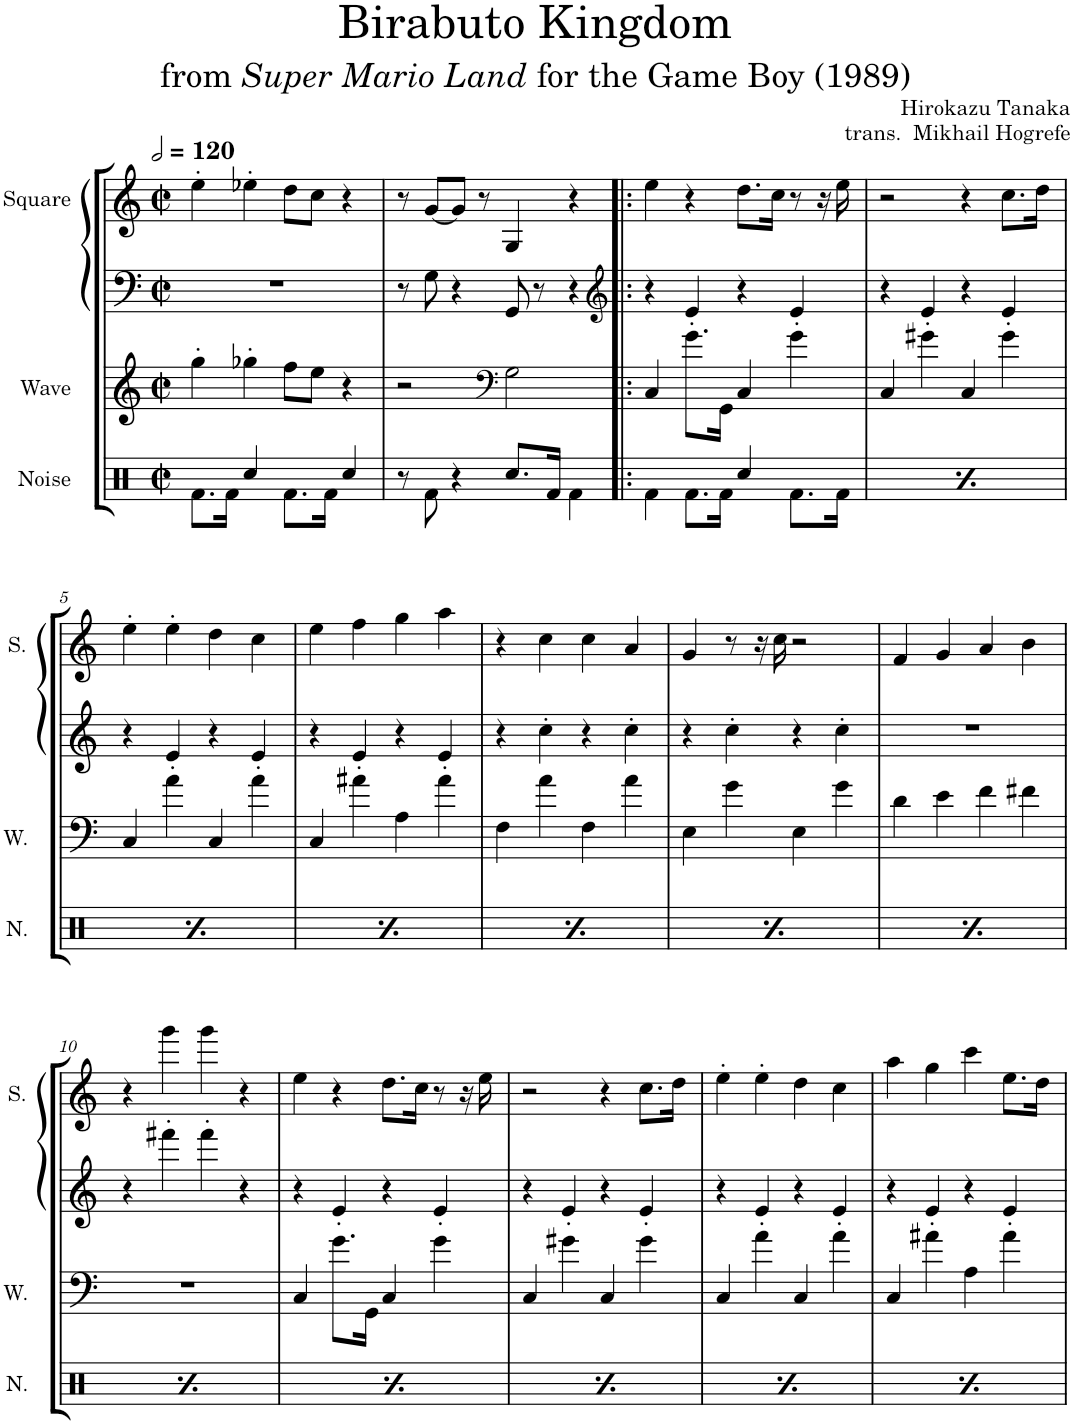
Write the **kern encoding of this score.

**kern	**kern	**kern	**kern
*part4	*part3	*part2	*part1
*staff4	*staff3	*staff2	*staff1
*I"Noise	*I"Wave	*I"Square Synthesizer	*I"Square
*I'N.	*I'W.	*	*I'S.
*clefX	*clefG2	*clefF4	*clefG2
*k[]	*k[]	*k[]	*k[]
*M2/2	*M2/2	*M2/2	*M2/2
*met(c|)	*met(c|)	*met(c|)	*met(c|)
*MM240	*MM240	*MM240	*MM240
=1	=1	=1	=1
8.Rf\L	4gg'\	1r	4ee'\
16Rf\Jk	.	.	.
4Rcc/	4gg-X'\	.	4ee-X'\
8.Rf\L	8ff\L	.	8dd\L
.	8ee\J	.	8cc\J
16Rf\Jk	.	.	.
4Rcc/	4r	.	4r
=2	=2	=2	=2
8r	2r	8r	8r
8Rf\	.	8G\	[8g/L
4r	.	4r	8g/J]
.	.	.	8r
*	*clefF4	*	*
8.Rcc/L	2G\	8GG/	4G/
.	.	8r	.
16Rf/Jk	.	.	.
4Rf\	.	4r	4r
=3!|:	=3!|:	=3!|:	=3!|:
*	*	*clefG2	*
4Rf\	4C/	4r	4ee\
8.Rf\L	8.g\L	4e'/	4r
16Rf\Jk	16GG\Jk	.	.
4Rcc/	4C/	4r	8.dd\L
.	.	.	16cc\Jk
8.Rf\L	4g\	4e'/	8r
.	.	.	16r
16Rf\Jk	.	.	16ee\
=4	=4	=4	=4
4Rf\	4C/	4r	2r
8.Rf\L	4g#X\	4e'/	.
16Rf\Jk	.	.	.
4Rcc/	4C/	4r	4r
8.Rf\L	4g#\	4e'/	8.cc\L
16Rf\Jk	.	.	16dd\Jk
!!LO:LB:g=z
=5	=5	=5	=5
4Rf\	4C/	4r	4ee'\
8.Rf\L	4a\	4e'/	4ee'\
16Rf\Jk	.	.	.
4Rcc/	4C/	4r	4dd\
8.Rf\L	4a\	4e'/	4cc\
16Rf\Jk	.	.	.
=6	=6	=6	=6
4Rf\	4C/	4r	4ee\
8.Rf\L	4a#X\	4e'/	4ff\
16Rf\Jk	.	.	.
4Rcc/	4A\	4r	4gg\
8.Rf\L	4a#\	4e'/	4aa\
16Rf\Jk	.	.	.
=7	=7	=7	=7
4Rf\	4F\	4r	4r
8.Rf\L	4a\	4cc'\	4cc\
16Rf\Jk	.	.	.
4Rcc/	4F\	4r	4cc\
8.Rf\L	4a\	4cc'\	4a/
16Rf\Jk	.	.	.
=8	=8	=8	=8
4Rf\	4E\	4r	4g/
8.Rf\L	4g\	4cc'\	8r
.	.	.	16r
16Rf\Jk	.	.	16cc\
4Rcc/	4E\	4r	2r
8.Rf\L	4g\	4cc'\	.
16Rf\Jk	.	.	.
=9	=9	=9	=9
4Rf\	4d\	1r	4f/
8.Rf\L	4e\	.	4g/
16Rf\Jk	.	.	.
4Rcc/	4f\	.	4a/
8.Rf\L	4f#X\	.	4b\
16Rf\Jk	.	.	.
!!LO:LB:g=z
=10	=10	=10	=10
4Rf\	1r	4r	4r
8.Rf\L	.	4fff#X'\	4ggg\
16Rf\Jk	.	.	.
4Rcc/	.	4fff#'\	4ggg\
8.Rf\L	.	4r	4r
16Rf\Jk	.	.	.
=11	=11	=11	=11
4Rf\	4C/	4r	4ee\
8.Rf\L	8.g\L	4e'/	4r
16Rf\Jk	16GG\Jk	.	.
4Rcc/	4C/	4r	8.dd\L
.	.	.	16cc\Jk
8.Rf\L	4g\	4e'/	8r
.	.	.	16r
16Rf\Jk	.	.	16ee\
=12	=12	=12	=12
4Rf\	4C/	4r	2r
8.Rf\L	4g#X\	4e'/	.
16Rf\Jk	.	.	.
4Rcc/	4C/	4r	4r
8.Rf\L	4g#\	4e'/	8.cc\L
16Rf\Jk	.	.	16dd\Jk
=13	=13	=13	=13
4Rf\	4C/	4r	4ee'\
8.Rf\L	4a\	4e'/	4ee'\
16Rf\Jk	.	.	.
4Rcc/	4C/	4r	4dd\
8.Rf\L	4a\	4e'/	4cc\
16Rf\Jk	.	.	.
=14	=14	=14	=14
4Rf\	4C/	4r	4aa\
8.Rf\L	4a#X\	4e'/	4gg\
16Rf\Jk	.	.	.
4Rcc/	4A\	4r	4ccc\
8.Rf\L	4a#\	4e'/	8.ee\L
16Rf\Jk	.	.	16dd\Jk
=	=	=	=
*-	*-	*-	*-
